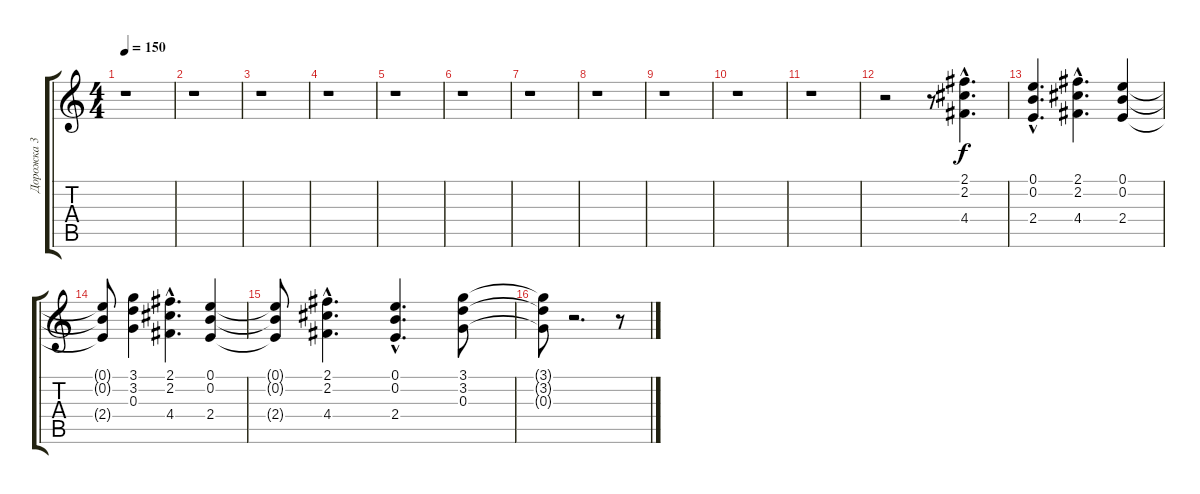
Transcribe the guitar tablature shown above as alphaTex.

\track ("Дорожка 3" "Дорожка 3") {instrument overdrivenguitar}
\staff {score tabs}
\tuning (E4 B3 G3 D3 A2 E2) {hide}
\ts (4 4)
\tempo 150
\clef g2
\ks c
r.1{dy f} |
r.1 |
r.1 |
r.1 |
r.1 |
r.1 |
r.1 |
r.1 |
r.1 |
r.1 |
r.1 |
r.2 r.8 (2.1{hac} 2.2{hac} 4.4{hac}).4{d} |
(0.1{hac} 0.2{hac} 2.4{hac}).4{d} (2.1{hac} 2.2{hac} 4.4{hac}).4{d} (0.1 0.2 2.4).4 |
(0.1{t} 0.2{t} 2.4{t}).8 (3.1 3.2 0.3).4 (2.1{hac} 2.2{hac} 4.4{hac}).4{d} (0.1 0.2 2.4).4 |
(0.1{t} 0.2{t} 2.4{t}).8 (2.1{hac} 2.2{hac} 4.4{hac}).4{d} (0.1{hac} 0.2{hac} 2.4{hac}).4{d} (3.1 3.2 0.3).8 |
(3.1{t} 3.2{t} 0.3{t}).8 r.2{d} r.8
